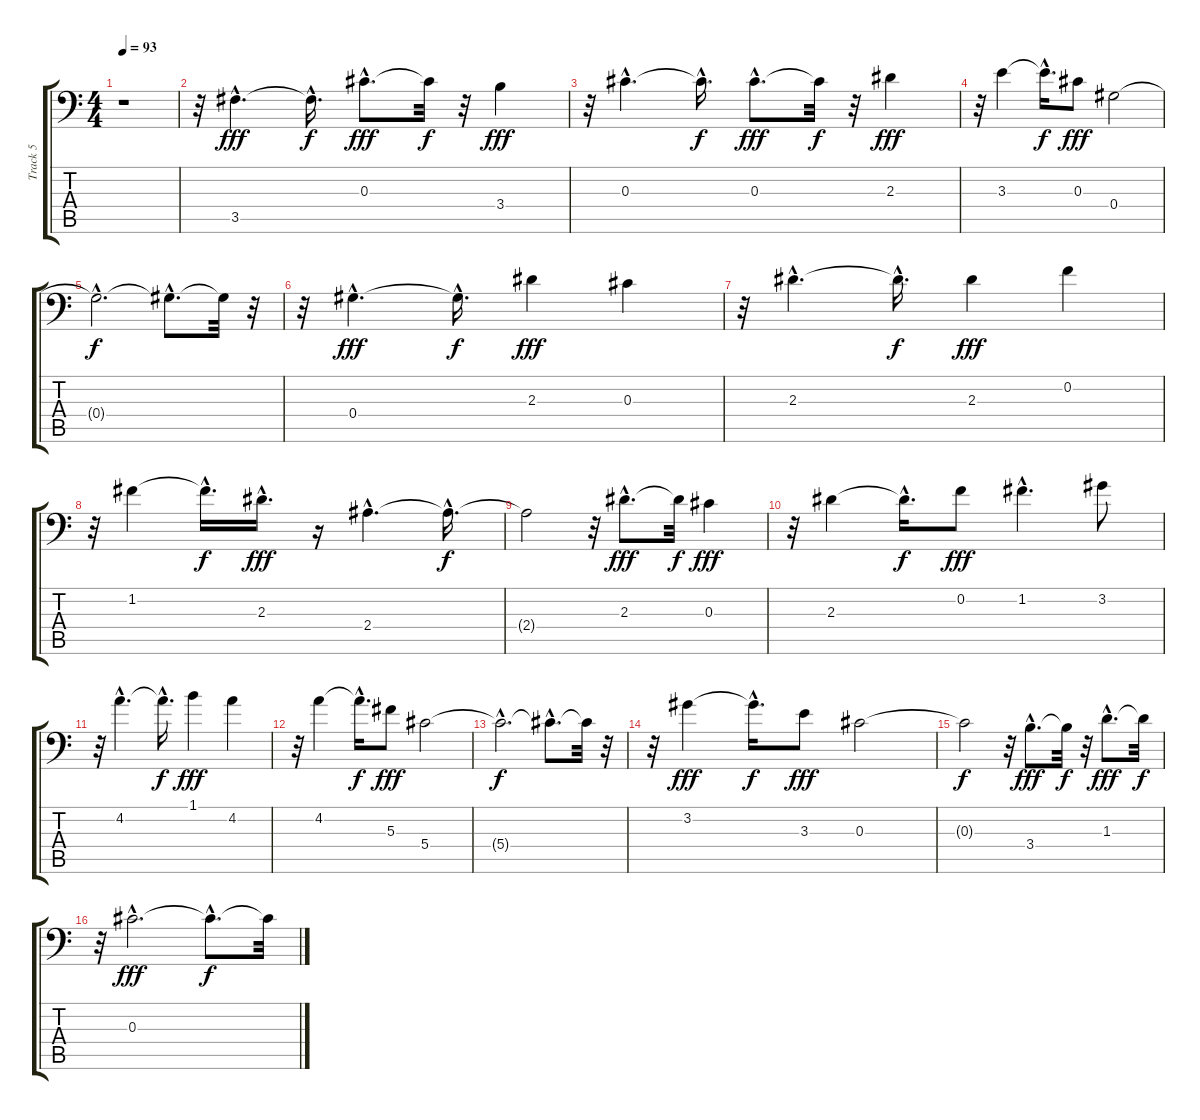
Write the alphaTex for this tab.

\track ("Track 5" "Track 5") {instrument distortionguitar}
\staff {score tabs}
\tuning (Bb3 F3 Db3 Ab2 Eb2 Bb1) {hide}
\ts (4 4)
\tempo 93
\clef f4
\ks c
r.1{dy f} |
r.32 3.5{hac}.4{d dy fff} 3.5{hac t}.16{d dy f} 0.3{hac}.8{d dy fff} 0.3{t}.32{dy f} r.32 3.4.4{dy fff} |
r.32 0.3{hac}.4{d} 0.3{hac t}.16{d dy f} 0.3{hac}.8{d dy fff} 0.3{t}.32{dy f} r.32 2.3.4{dy fff} |
r.32 3.3.4 3.3{hac t}.16{d dy f} 0.3.8{dy fff} 0.4.2 |
0.4{hac t}.2{d dy f} 0.4{hac t}.8{d} 0.4{t}.32 r.32 |
r.32 0.4{hac}.4{d dy fff} 0.4{hac t}.16{d dy f} 2.3.4{dy fff} 0.3.4 |
r.32 2.3{hac}.4{d} 2.3{hac t}.16{d dy f} 2.3.4{dy fff} 0.2.4 |
r.32 1.2.4 1.2{hac t}.16{d dy f} 2.3{hac}.16{d dy fff} r.16 2.4{hac}.4{d} 2.4{hac t}.16{d dy f} |
2.4{t}.2 r.32 2.3{hac}.8{d dy fff} 2.3{t}.32{dy f} 0.3.4{dy fff} |
r.32 2.3.4 2.3{hac t}.16{d dy f} 0.2.8{dy fff} 1.2{hac}.4{d} 3.2.8 |
r.32 4.2{hac}.4{d} 4.2{hac t}.16{d dy f} 1.1.4{dy fff} 4.2.4 |
r.32 4.2.4 4.2{hac t}.16{d dy f} 5.3.8{dy fff} 5.4.2 |
5.4{hac t}.2{d dy f} 5.4{hac t}.8{d} 5.4{t}.32 r.32 |
r.32 3.2.4{dy fff} 3.2{hac t}.16{d dy f} 3.3.8{dy fff} 0.3.2 |
0.3{t}.2{dy f} r.32 3.4{hac}.8{d dy fff} 3.4{t}.32{dy f} r.32 1.3{hac}.8{d dy fff} 1.3{t}.32{dy f} |
r.32 0.3{hac}.2{d dy fff} 0.3{hac t}.8{d dy f} 0.3{t}.32
